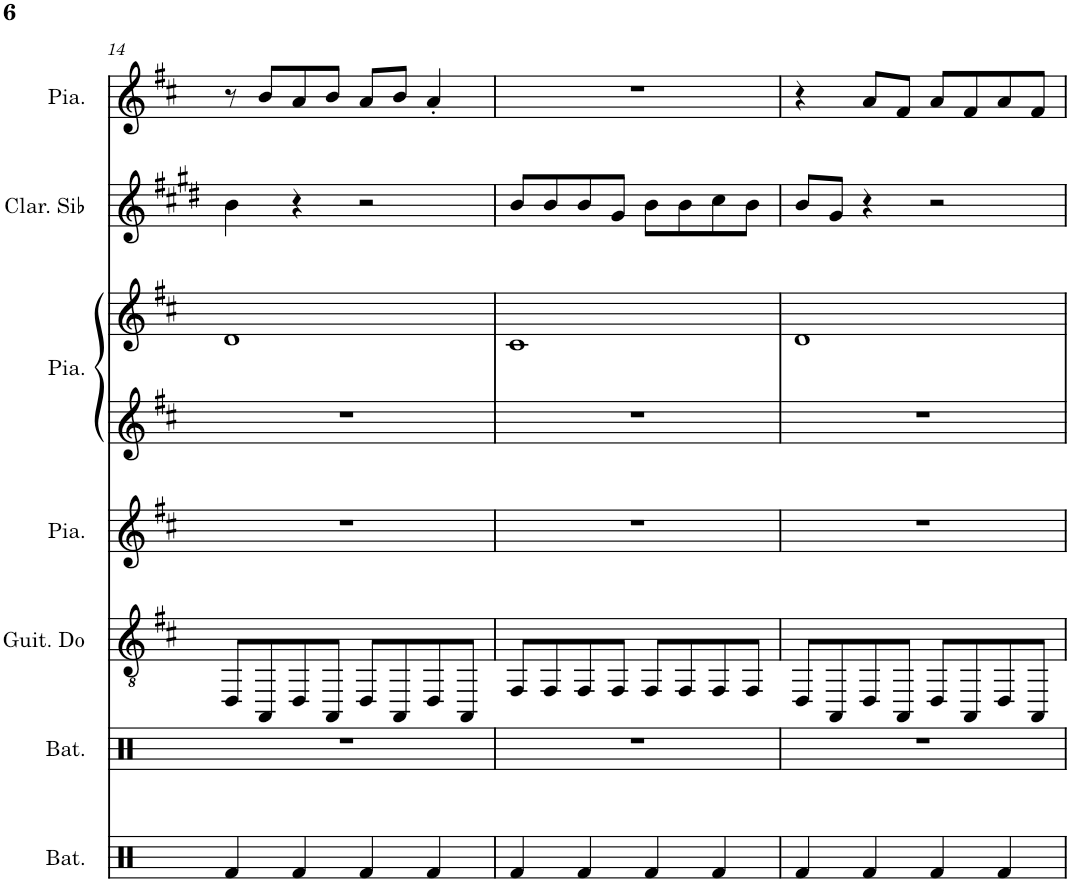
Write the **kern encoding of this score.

**kern	**kern	**kern	**kern	**kern	**kern	**kern	**kern
*part7	*part6	*part5	*part4	*part3	*part3	*part2	*part1
*staff8	*staff7	*staff6	*staff5	*staff4	*staff3	*staff2	*staff1
*I"Batterie	*I"Batterie	*I"Guitare Contra, Acoustic Guitar (nylon)	*I"Piano, Electric Grand Piano	*I"Piano, Bright Acoustic Piano	*	*I"Clarinette en Sib	*I"Piano, Acoustic Guitar (steel)
*I'Bat.	*I'Bat.	*	*I'Pia.	*I'Pia.	*	*I'Clar. Sib	*I'Pia.
!!LO:PB:g=z
*clefX	*clefX	*clefGv2	*clefG2	*clefG2	*clefG2	*clefG2	*clefG2
*	*	*	*	*	*	*Trd1c2	*
*k[]	*k[]	*k[f#c#]	*k[f#c#]	*k[f#c#]	*k[f#c#]	*k[f#c#g#d#]	*k[f#c#]
*M4/4	*M4/4	*M4/4	*M4/4	*M4/4	*M4/4	*M4/4	*M4/4
=14	=14	=14	=14	=14	=14	=14	=14
4Rf/	1r	8DD/L	1r	1r	1d	4b\	8r
.	.	8AAA/	.	.	.	.	8b/L
4Rf/	.	8DD/	.	.	.	4r	8a/
.	.	8AAA/J	.	.	.	.	8b/J
4Rf/	.	8DD/L	.	.	.	2r	8a/L
.	.	8AAA/	.	.	.	.	8b/J
4Rf/	.	8DD/	.	.	.	.	4a'/
.	.	8AAA/J	.	.	.	.	.
=15	=15	=15	=15	=15	=15	=15	=15
4Rf/	1r	8FF#/L	1r	1r	1c#	8b/L	1r
.	.	8FF#/	.	.	.	8b/	.
4Rf/	.	8FF#/	.	.	.	8b/	.
.	.	8FF#/J	.	.	.	8g#/J	.
4Rf/	.	8FF#/L	.	.	.	8b\L	.
.	.	8FF#/	.	.	.	8b\	.
4Rf/	.	8FF#/	.	.	.	8cc#\	.
.	.	8FF#/J	.	.	.	8b\J	.
=16	=16	=16	=16	=16	=16	=16	=16
4Rf/	1r	8DD/L	1r	1r	1d	8b/L	4r
.	.	8AAA/	.	.	.	8g#/J	.
4Rf/	.	8DD/	.	.	.	4r	8a/L
.	.	8AAA/J	.	.	.	.	8f#/J
4Rf/	.	8DD/L	.	.	.	2r	8a/L
.	.	8AAA/	.	.	.	.	8f#/
4Rf/	.	8DD/	.	.	.	.	8a/
.	.	8AAA/J	.	.	.	.	8f#/J
=	=	=	=	=	=	=	=
*-	*-	*-	*-	*-	*-	*-	*-
